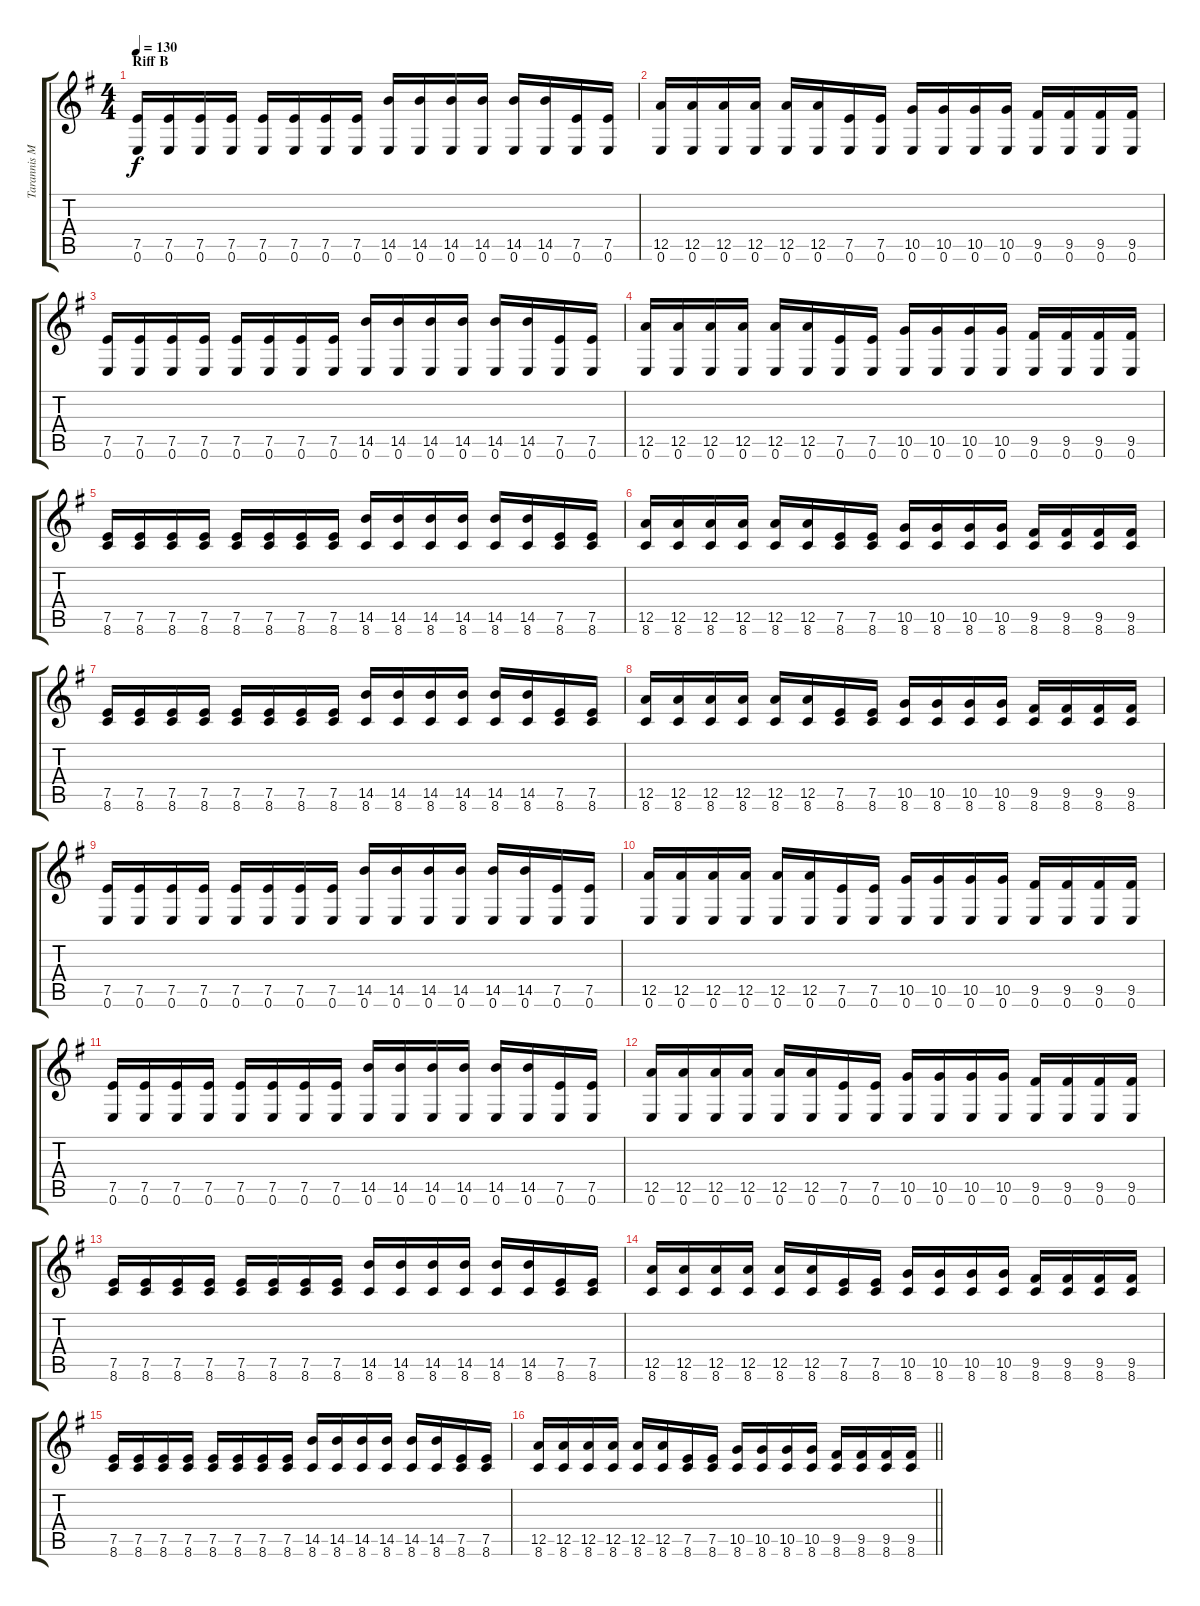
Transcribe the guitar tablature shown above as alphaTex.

\track ("Tarannis Moloch" "Tarannis M") {instrument distortionguitar}
\staff {score tabs}
\tuning (E4 B3 G3 D3 A2 E2) {hide}
\ts (4 4)
\section ("" "Riff B")
\tempo 130
\clef g2
\ks eminor
(7.5 0.6).16{dy f} (7.5 0.6).16 (7.5 0.6).16 (7.5 0.6).16 (7.5 0.6).16 (7.5 0.6).16 (7.5 0.6).16 (7.5 0.6).16 (14.5 0.6).16 (14.5 0.6).16 (14.5 0.6).16 (14.5 0.6).16 (14.5 0.6).16 (14.5 0.6).16 (7.5 0.6).16 (7.5 0.6).16 |
(12.5 0.6).16 (12.5 0.6).16 (12.5 0.6).16 (12.5 0.6).16 (12.5 0.6).16 (12.5 0.6).16 (7.5 0.6).16 (7.5 0.6).16 (10.5 0.6).16 (10.5 0.6).16 (10.5 0.6).16 (10.5 0.6).16 (9.5 0.6).16 (9.5 0.6).16 (9.5 0.6).16 (9.5 0.6).16 |
(7.5 0.6).16 (7.5 0.6).16 (7.5 0.6).16 (7.5 0.6).16 (7.5 0.6).16 (7.5 0.6).16 (7.5 0.6).16 (7.5 0.6).16 (14.5 0.6).16 (14.5 0.6).16 (14.5 0.6).16 (14.5 0.6).16 (14.5 0.6).16 (14.5 0.6).16 (7.5 0.6).16 (7.5 0.6).16 |
(12.5 0.6).16 (12.5 0.6).16 (12.5 0.6).16 (12.5 0.6).16 (12.5 0.6).16 (12.5 0.6).16 (7.5 0.6).16 (7.5 0.6).16 (10.5 0.6).16 (10.5 0.6).16 (10.5 0.6).16 (10.5 0.6).16 (9.5 0.6).16 (9.5 0.6).16 (9.5 0.6).16 (9.5 0.6).16 |
(7.5 8.6).16 (7.5 8.6).16 (7.5 8.6).16 (7.5 8.6).16 (7.5 8.6).16 (7.5 8.6).16 (7.5 8.6).16 (7.5 8.6).16 (14.5 8.6).16 (14.5 8.6).16 (14.5 8.6).16 (14.5 8.6).16 (14.5 8.6).16 (14.5 8.6).16 (7.5 8.6).16 (7.5 8.6).16 |
(12.5 8.6).16 (12.5 8.6).16 (12.5 8.6).16 (12.5 8.6).16 (12.5 8.6).16 (12.5 8.6).16 (7.5 8.6).16 (7.5 8.6).16 (10.5 8.6).16 (10.5 8.6).16 (10.5 8.6).16 (10.5 8.6).16 (9.5 8.6).16 (9.5 8.6).16 (9.5 8.6).16 (9.5 8.6).16 |
(7.5 8.6).16 (7.5 8.6).16 (7.5 8.6).16 (7.5 8.6).16 (7.5 8.6).16 (7.5 8.6).16 (7.5 8.6).16 (7.5 8.6).16 (14.5 8.6).16 (14.5 8.6).16 (14.5 8.6).16 (14.5 8.6).16 (14.5 8.6).16 (14.5 8.6).16 (7.5 8.6).16 (7.5 8.6).16 |
(12.5 8.6).16 (12.5 8.6).16 (12.5 8.6).16 (12.5 8.6).16 (12.5 8.6).16 (12.5 8.6).16 (7.5 8.6).16 (7.5 8.6).16 (10.5 8.6).16 (10.5 8.6).16 (10.5 8.6).16 (10.5 8.6).16 (9.5 8.6).16 (9.5 8.6).16 (9.5 8.6).16 (9.5 8.6).16 |
(7.5 0.6).16 (7.5 0.6).16 (7.5 0.6).16 (7.5 0.6).16 (7.5 0.6).16 (7.5 0.6).16 (7.5 0.6).16 (7.5 0.6).16 (14.5 0.6).16 (14.5 0.6).16 (14.5 0.6).16 (14.5 0.6).16 (14.5 0.6).16 (14.5 0.6).16 (7.5 0.6).16 (7.5 0.6).16 |
(12.5 0.6).16 (12.5 0.6).16 (12.5 0.6).16 (12.5 0.6).16 (12.5 0.6).16 (12.5 0.6).16 (7.5 0.6).16 (7.5 0.6).16 (10.5 0.6).16 (10.5 0.6).16 (10.5 0.6).16 (10.5 0.6).16 (9.5 0.6).16 (9.5 0.6).16 (9.5 0.6).16 (9.5 0.6).16 |
(7.5 0.6).16 (7.5 0.6).16 (7.5 0.6).16 (7.5 0.6).16 (7.5 0.6).16 (7.5 0.6).16 (7.5 0.6).16 (7.5 0.6).16 (14.5 0.6).16 (14.5 0.6).16 (14.5 0.6).16 (14.5 0.6).16 (14.5 0.6).16 (14.5 0.6).16 (7.5 0.6).16 (7.5 0.6).16 |
(12.5 0.6).16 (12.5 0.6).16 (12.5 0.6).16 (12.5 0.6).16 (12.5 0.6).16 (12.5 0.6).16 (7.5 0.6).16 (7.5 0.6).16 (10.5 0.6).16 (10.5 0.6).16 (10.5 0.6).16 (10.5 0.6).16 (9.5 0.6).16 (9.5 0.6).16 (9.5 0.6).16 (9.5 0.6).16 |
(7.5 8.6).16 (7.5 8.6).16 (7.5 8.6).16 (7.5 8.6).16 (7.5 8.6).16 (7.5 8.6).16 (7.5 8.6).16 (7.5 8.6).16 (14.5 8.6).16 (14.5 8.6).16 (14.5 8.6).16 (14.5 8.6).16 (14.5 8.6).16 (14.5 8.6).16 (7.5 8.6).16 (7.5 8.6).16 |
(12.5 8.6).16 (12.5 8.6).16 (12.5 8.6).16 (12.5 8.6).16 (12.5 8.6).16 (12.5 8.6).16 (7.5 8.6).16 (7.5 8.6).16 (10.5 8.6).16 (10.5 8.6).16 (10.5 8.6).16 (10.5 8.6).16 (9.5 8.6).16 (9.5 8.6).16 (9.5 8.6).16 (9.5 8.6).16 |
(7.5 8.6).16 (7.5 8.6).16 (7.5 8.6).16 (7.5 8.6).16 (7.5 8.6).16 (7.5 8.6).16 (7.5 8.6).16 (7.5 8.6).16 (14.5 8.6).16 (14.5 8.6).16 (14.5 8.6).16 (14.5 8.6).16 (14.5 8.6).16 (14.5 8.6).16 (7.5 8.6).16 (7.5 8.6).16 |
\barLineRight lightlight
(12.5 8.6).16 (12.5 8.6).16 (12.5 8.6).16 (12.5 8.6).16 (12.5 8.6).16 (12.5 8.6).16 (7.5 8.6).16 (7.5 8.6).16 (10.5 8.6).16 (10.5 8.6).16 (10.5 8.6).16 (10.5 8.6).16 (9.5 8.6).16 (9.5 8.6).16 (9.5 8.6).16 (9.5 8.6).16
